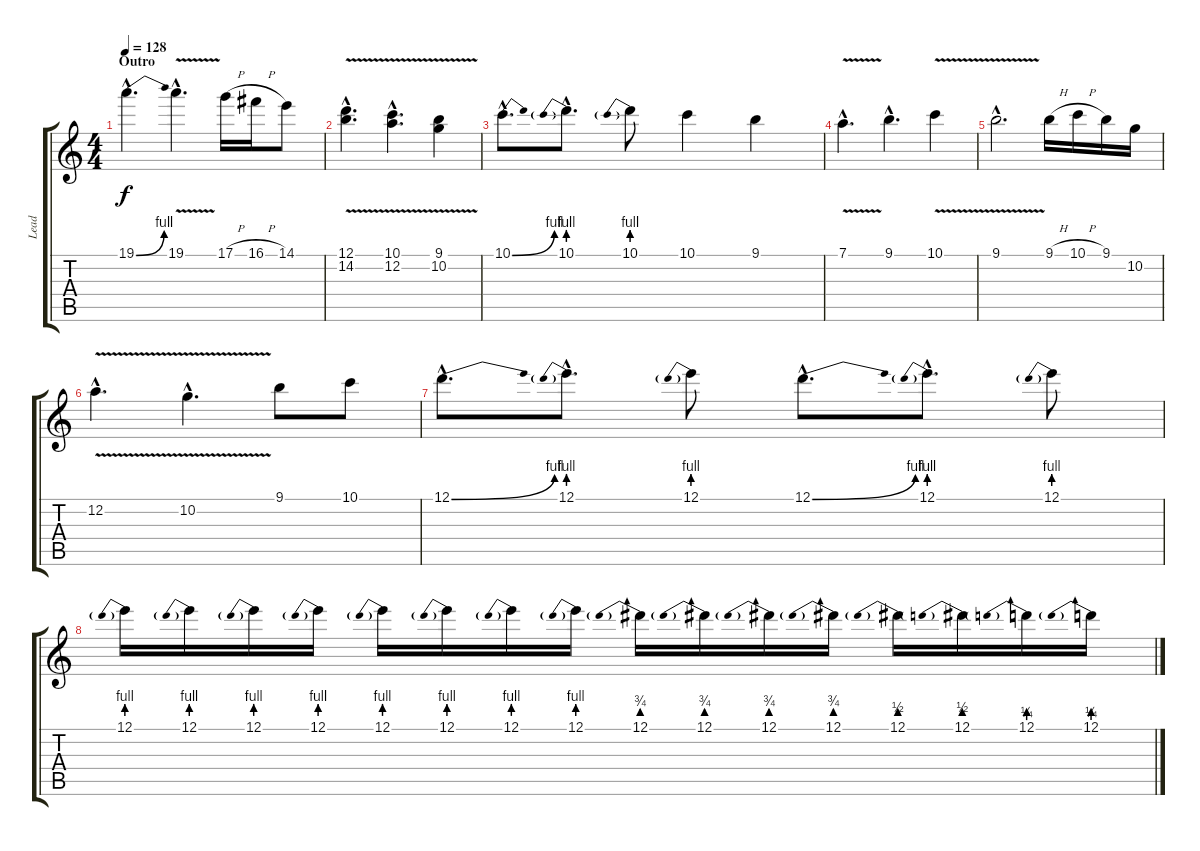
\track ("Lead" "Lead") {instrument distortionguitar}
\staff {score tabs}
\tuning (D4 A3 F3 C3 G2 C2) {hide}
\ts (4 4)
\section ("" "Outro")
\tempo 128
\clef g2
\ks c
19.1{be (bend 0 0 60 4) hac}.4{d dy f volume 7} 19.1{v hac}.4{d} 17.1{h}.16 16.1{h}.16 14.1.8 |
(12.1{v hac} 14.2{hac}).4{d} (10.1{v hac} 12.2{hac}).4{d} (9.1{v} 10.2).4 |
10.1{be (bend 0 0 60 4) hac}.8{d} 10.1{be (prebend 0 4 60 4) hac}.8{d} 10.1{be (prebend 0 4 60 4)}.8 10.1.4 9.1.4 |
7.1{v hac}.4{d} 9.1{hac}.4{d} 10.1{v}.4 |
9.1{v hac}.2{d volume 0} 9.1{h}.16 10.1{h}.16 9.1.16 10.2.16 |
12.2{v hac}.4{d} 10.2{v hac}.4{d} 9.1.8 10.1.8 |
12.1{be (bend 0 0 60 4) hac}.8{d} 12.1{be (prebend 0 4 60 4) hac}.8{d} 12.1{be (prebend 0 4 60 4)}.8 12.1{be (bend 0 0 60 4) hac}.8{d} 12.1{be (prebend 0 4 60 4) hac}.8{d} 12.1{be (prebend 0 4 60 4)}.8 |
12.1{be (prebend 0 4 60 4)}.16 12.1{be (prebend 0 4 60 4)}.16 12.1{be (prebend 0 4 60 4)}.16 12.1{be (prebend 0 4 60 4)}.16 12.1{be (prebend 0 4 60 4)}.16 12.1{be (prebend 0 4 60 4)}.16 12.1{be (prebend 0 4 60 4)}.16 12.1{be (prebend 0 4 60 4)}.16 12.1{be (prebend 0 3 60 3)}.16 12.1{be (prebend 0 3 60 3)}.16 12.1{be (prebend 0 3 60 3)}.16 12.1{be (prebend 0 3 60 3)}.16 12.1{be (prebend 0 2 60 2)}.16 12.1{be (prebend 0 2 60 2)}.16 12.1{be (prebend 0 1 60 1)}.16 12.1{be (prebend 0 1 60 1)}.16
